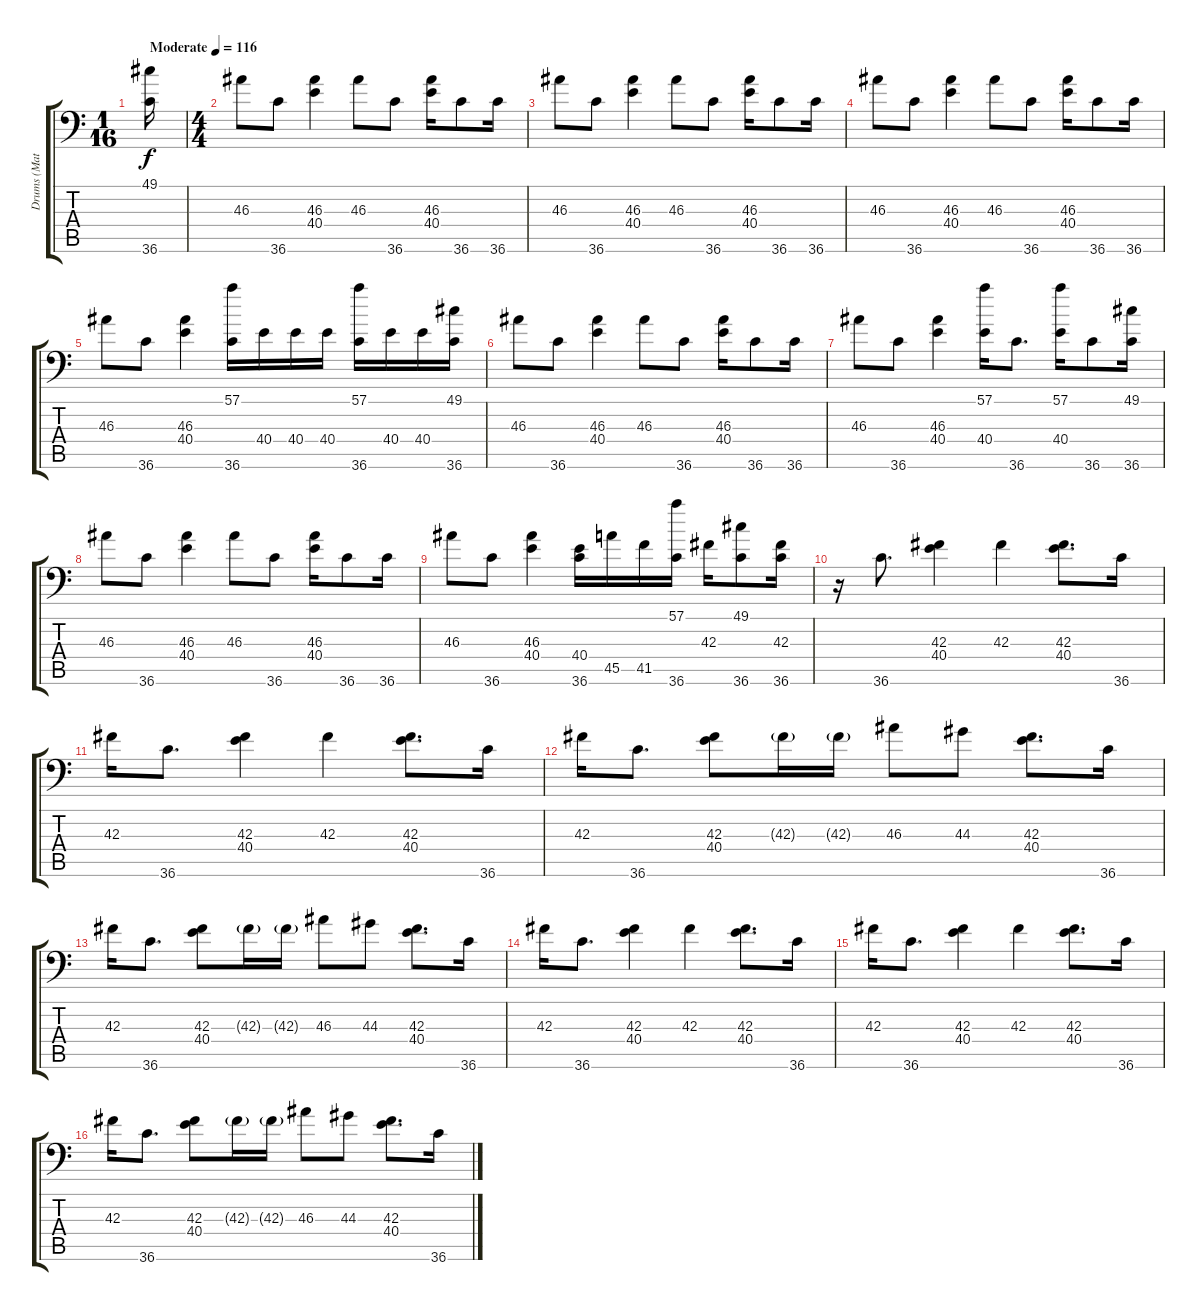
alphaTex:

\track ("Drums (Matt)" "Drums (Mat") {instrument acousticgrandpiano}
\staff {score tabs}
\tuning (C-1 C-1 C-1 C-1 C-1 C-1) {hide}
\ts (1 16)
\tempo (116 "Moderate")
\clef f4
\ks c
(49.1 36.6).16{dy f instrument acousticgrandpiano} |
\ts (4 4)
46.3.8 36.6.8 (46.3 40.4).4 46.3.8 36.6.8 (46.3 40.4).16 36.6.8 36.6.16 |
46.3.8 36.6.8 (46.3 40.4).4 46.3.8 36.6.8 (46.3 40.4).16 36.6.8 36.6.16 |
46.3.8 36.6.8 (46.3 40.4).4 46.3.8 36.6.8 (46.3 40.4).16 36.6.8 36.6.16 |
46.3.8 36.6.8 (46.3 40.4).4 (57.1 36.6).16 40.4.16 40.4.16 40.4.16 (57.1 36.6).16 40.4.16 40.4.16 (49.1 36.6).16 |
46.3.8 36.6.8 (46.3 40.4).4 46.3.8 36.6.8 (46.3 40.4).16 36.6.8 36.6.16 |
46.3.8 36.6.8 (46.3 40.4).4 (57.1 40.4).16 36.6.8{d} (57.1 40.4).16 36.6.8 (49.1 36.6).16 |
46.3.8 36.6.8 (46.3 40.4).4 46.3.8 36.6.8 (46.3 40.4).16 36.6.8 36.6.16 |
46.3.8 36.6.8 (46.3 40.4).4 (40.4 36.6).16 45.5.16 41.5.16 (57.1 36.6).16 42.3.16 (49.1 36.6).8 (42.3 36.6).16 |
r.16 36.6.8{d} (42.3 40.4).4 42.3.4 (42.3 40.4).8{d} 36.6.16 |
42.3.16 36.6.8{d} (42.3 40.4).4 42.3.4 (42.3 40.4).8{d} 36.6.16 |
42.3.16 36.6.8{d} (42.3 40.4).8 42.3{g}.16 42.3{g}.16 46.3.8 44.3.8 (42.3 40.4).8{d} 36.6.16 |
42.3.16 36.6.8{d} (42.3 40.4).8 42.3{g}.16 42.3{g}.16 46.3.8 44.3.8 (42.3 40.4).8{d} 36.6.16 |
42.3.16 36.6.8{d} (42.3 40.4).4 42.3.4 (42.3 40.4).8{d} 36.6.16 |
42.3.16 36.6.8{d} (42.3 40.4).4 42.3.4 (42.3 40.4).8{d} 36.6.16 |
42.3.16 36.6.8{d} (42.3 40.4).8 42.3{g}.16 42.3{g}.16 46.3.8 44.3.8 (42.3 40.4).8{d} 36.6.16
